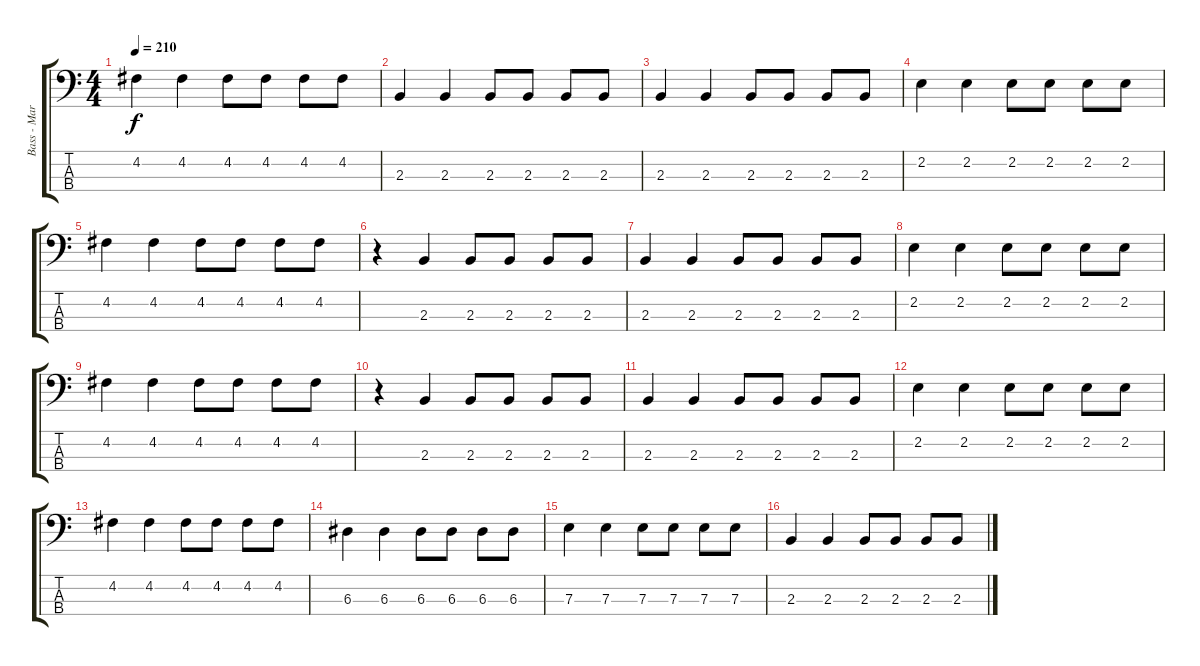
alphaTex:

\track ("Bass - Mark Allan Hoppus" "Bass - Mar") {instrument electricbasspick}
\staff {score tabs}
\tuning (G2 D2 A1 E1) {hide}
\ts (4 4)
\tempo 210
\clef f4
\ks c
4.2.4{dy f} 4.2.4 4.2.8 4.2.8 4.2.8 4.2.8 |
2.3.4 2.3.4 2.3.8 2.3.8 2.3.8 2.3.8 |
2.3.4 2.3.4 2.3.8 2.3.8 2.3.8 2.3.8 |
2.2.4 2.2.4 2.2.8 2.2.8 2.2.8 2.2.8 |
4.2.4 4.2.4 4.2.8 4.2.8 4.2.8 4.2.8 |
r.4 2.3.4 2.3.8 2.3.8 2.3.8 2.3.8 |
2.3.4 2.3.4 2.3.8 2.3.8 2.3.8 2.3.8 |
2.2.4 2.2.4 2.2.8 2.2.8 2.2.8 2.2.8 |
4.2.4 4.2.4 4.2.8 4.2.8 4.2.8 4.2.8 |
r.4 2.3.4 2.3.8 2.3.8 2.3.8 2.3.8 |
2.3.4 2.3.4 2.3.8 2.3.8 2.3.8 2.3.8 |
2.2.4 2.2.4 2.2.8 2.2.8 2.2.8 2.2.8 |
4.2.4 4.2.4 4.2.8 4.2.8 4.2.8 4.2.8 |
6.3.4 6.3.4 6.3.8 6.3.8 6.3.8 6.3.8 |
7.3.4 7.3.4 7.3.8 7.3.8 7.3.8 7.3.8 |
2.3.4 2.3.4 2.3.8 2.3.8 2.3.8 2.3.8
